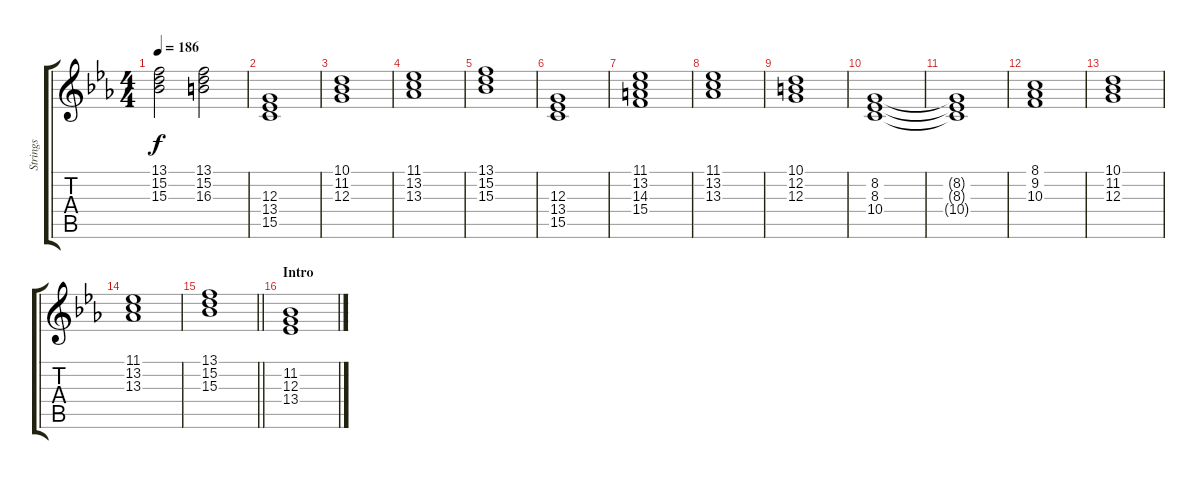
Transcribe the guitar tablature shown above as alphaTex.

\track ("Strings" "Strings") {instrument stringensemble1}
\staff {score tabs}
\tuning (E4 B3 G3 D3 A2 E2) {hide}
\ts (4 4)
\tempo 186
\clef g2
\ks eb
(13.1 15.2 15.3).2{dy f} (13.1 15.2 16.3).2 |
(12.3 13.4 15.5).1 |
(10.1 11.2 12.3).1 |
(11.1 13.2 13.3).1 |
(13.1 15.2 15.3).1 |
(12.3 13.4 15.5).1 |
(11.1 13.2 14.3 15.4).1 |
(11.1 13.2 13.3).1 |
(10.1 12.2 12.3).1 |
(8.2 8.3 10.4).1 |
(8.2{t} 8.3{t} 10.4{t}).1 |
(8.1 9.2 10.3).1 |
(10.1 11.2 12.3).1 |
(11.1 13.2 13.3).1 |
\barLineRight lightlight
(13.1 15.2 15.3).1 |
\section ("" "Intro")
(11.2 12.3 13.4).1
